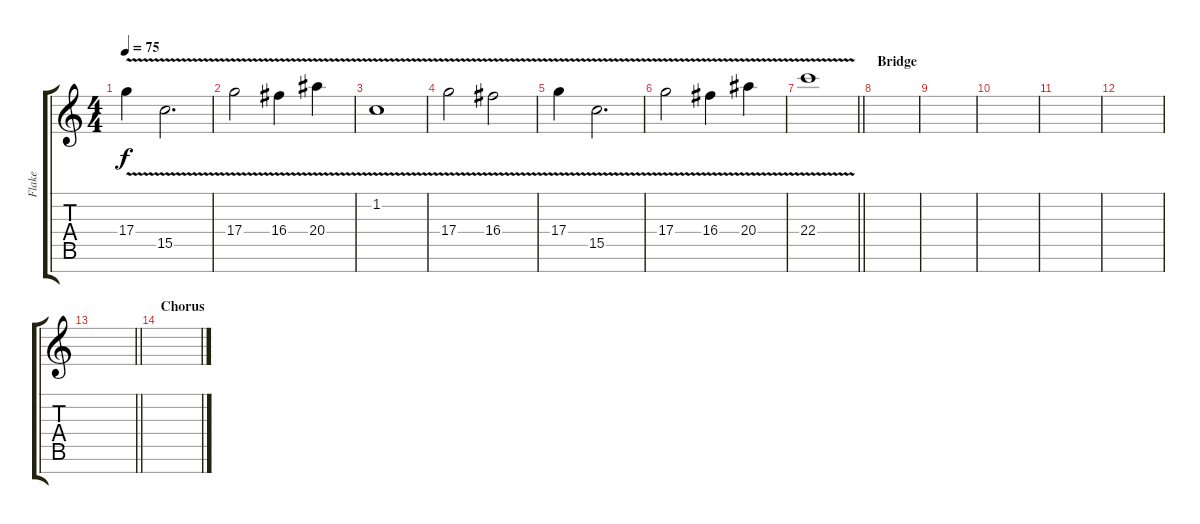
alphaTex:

\track ("Flake" "Flake") {instrument distortionguitar}
\staff {score tabs}
\tuning (E4 B3 G3 D3 A2 E2 B1) {hide}
\ts (4 4)
\tempo 75
\clef g2
\ks c
17.4{v}.4{dy f} 15.5{v}.2{d} |
17.4{v}.2 16.4{v}.4 20.4{v}.4 |
1.2{v}.1 |
17.4{v}.2 16.4{v}.2 |
17.4{v}.4 15.5{v}.2{d} |
17.4{v}.2 16.4{v}.4 20.4{v}.4 |
\barLineRight lightlight
22.4{v}.1 |
\section ("" "Bridge")
|
|
|
|
|
\barLineRight lightlight
|
\section ("" "Chorus")
